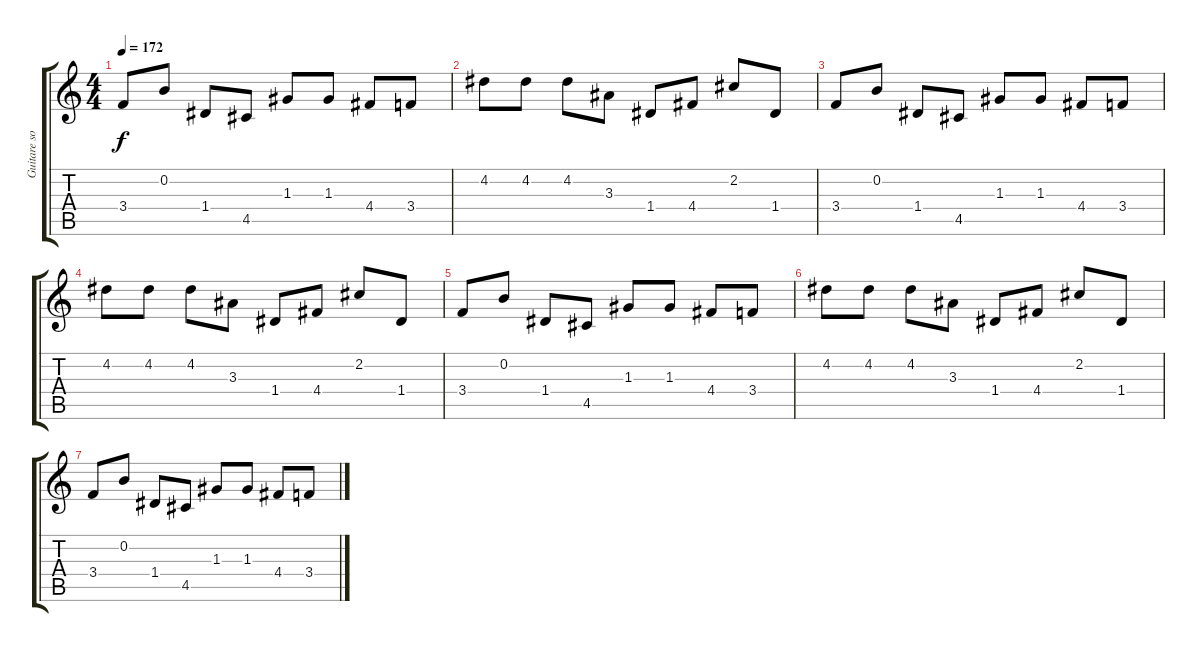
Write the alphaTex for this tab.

\track ("Guitare solo" "Guitare so") {instrument distortionguitar}
\staff {score tabs}
\tuning (E4 B3 G3 D3 A2 E2) {hide}
\ts (4 4)
\tempo 172
\clef g2
\ks c
3.4.8{dy f volume 6} 0.2.8 1.4.8 4.5.8 1.3.8 1.3.8 4.4.8 3.4.8 |
4.2.8{volume 5} 4.2.8 4.2.8 3.3.8 1.4.8 4.4.8 2.2.8 1.4.8 |
3.4.8{volume 4} 0.2.8 1.4.8 4.5.8 1.3.8 1.3.8 4.4.8 3.4.8 |
4.2.8{volume 3} 4.2.8 4.2.8 3.3.8 1.4.8 4.4.8 2.2.8 1.4.8 |
3.4.8{volume 2} 0.2.8 1.4.8 4.5.8 1.3.8 1.3.8 4.4.8 3.4.8 |
4.2.8{volume 1} 4.2.8 4.2.8 3.3.8 1.4.8 4.4.8 2.2.8 1.4.8 |
3.4.8{volume 0} 0.2.8 1.4.8 4.5.8 1.3.8 1.3.8 4.4.8 3.4.8
